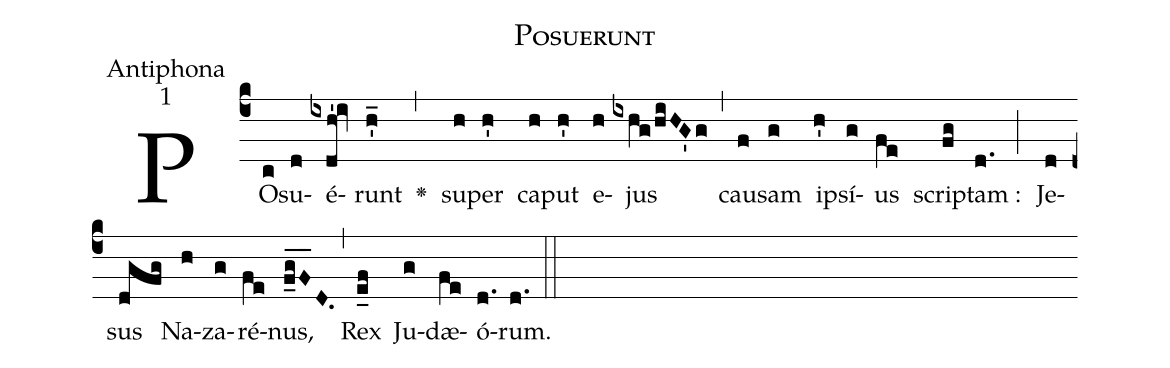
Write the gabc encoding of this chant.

name:Posuerunt;
office-part:Antiphona;
mode:1;
%%
(c4) PO(c)su(d)é(ixdh'!iv)runt(h'_) <v>\greheightstar</v>(,) su(h)per(h') ca(h)put(h') e(h)jus(ixhg/hiHG'g) (,) cau(f)sam(g) ip(h')sí(g)us(fe) scri(fg)ptam~:(d.) (;) Je(d)sus(dgfg) Na(h)za(g)ré(fe)nus,(f_gF__D.) (,) Rex(e_f) Ju(g)dæ(fe)ó(d.)rum.(d.) (::)
